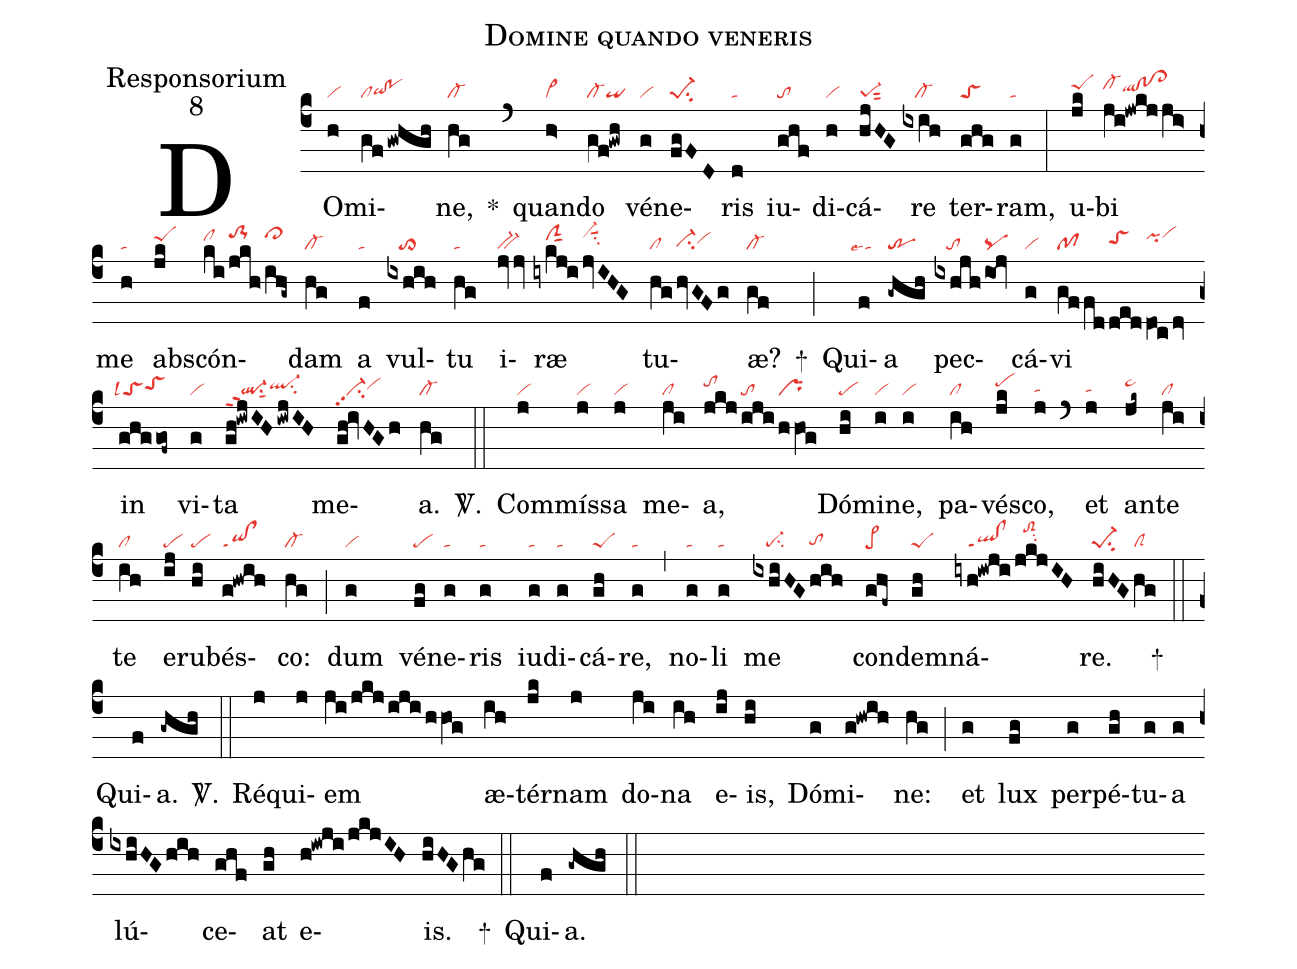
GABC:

name: Domine quando veneris;
office-part: Responsorium;
mode: 8;
nabc-lines: 1;
%%
(c4)
DO(h|vi)mi(gf/gwhgh|clqihg!pohg)ne,(hg|cl-) *(`)
quan(h>|vi>)do(gf!gwh|cl-qi) vé(g|vi)ne(fgFD|pe-1su2)ris(d|ta) iu(ghf|to)di(h|vi)cá(hjHG|pe-1sut2)re(ixih|///cl-) ter(ghg|toS)ram,(g|ta) (:)
u(jk|peShi)bi(ji!jwkj/ji>|cl-hiqlhh!clhh!cl>hh) me(h|ta) abs(jk|peShi)cón(ki/|clhi|jkh/|to-1hj|ihg~|cl>hj)dam(hg|cl-) a(f|ta) vul(ixhih|///to>)tu(hg|ta)
i(jvv|bv-)ræ(iykj!i|///clShisut1|jvIHG|vi-hjsuu1su2) tu(hg|cl|hvGFg|ci-hgvihh)æ?(gf|cl-) +(;)
Qui(f|``talse4)a(-ghgh|tr) pec(ixhjh|///to|io!jv|pq)cá(g|vi)vi(gf/fd/|pf|ded/|toShh|dOc/dv|pihivihj) in(ghggof~|`toSlsl4toShh) vi(g|vi)ta(gh!iwjIHiwjIH|ql-ppt2su1sut1ql-hhsu2)
me(gh!ivHGh|vi-pp2su2vihh)a.(hg|cl-) <sp>V/</sp>.(::)
Com(j|vi)mís(j|vi)sa(j|vi) me(ji|cl)a,(jkj/|tohi|iji/|to|hhOg|pr) Dó(hi|pe)mi(i|vi)ne,(i|vi)
pa(ih|cl)vés(jk|pehi)co,(j|tahg) (`)
et(j|tahg) an(jk~|ta>hi)te(ji|cl) te(ih|cl) e(ij|pe)ru(hi|pe)bés(g!hwih|qi!clppt1)co:(hg|cl-) (;)
dum(g|vi) vé(fg|pe)ne(g|ta)ris(g|ta) iu(g|ta)di(g|ta)cá(gh|peS)re,(g|ta) (,)
no(g|ta)li(g|ta) me(ixhiHG|///pe-su2|hih|tohg) con(ghf~|pe>)dem(gh|peS)ná(iyh!iwji/|///ql!clppt1|jkjIH|//toS2hksu2)re.(hiHG|pe-1su2|hg|clS) +(::)
Qui(f)a.(-ghgh) <sp>V/</sp>.(::)
Ré(j)qui(j)em(ji/jkj/iji/hhOg) æ(ih)tér(jk)nam(j) do(ji)na(ih) e(ij)is,(hi)
Dó(g)mi(g!hwih)ne:(hg) (;)
et(g) lux(fg) per(g)pé(gh)tu(g)a(g) lú(ixhiHGhih)ce(ghf)at(gh)
e(h!iwji/jkjIH)is.(hiHGhg) +(::)
Qui(f)a.(-ghgh) (::)
